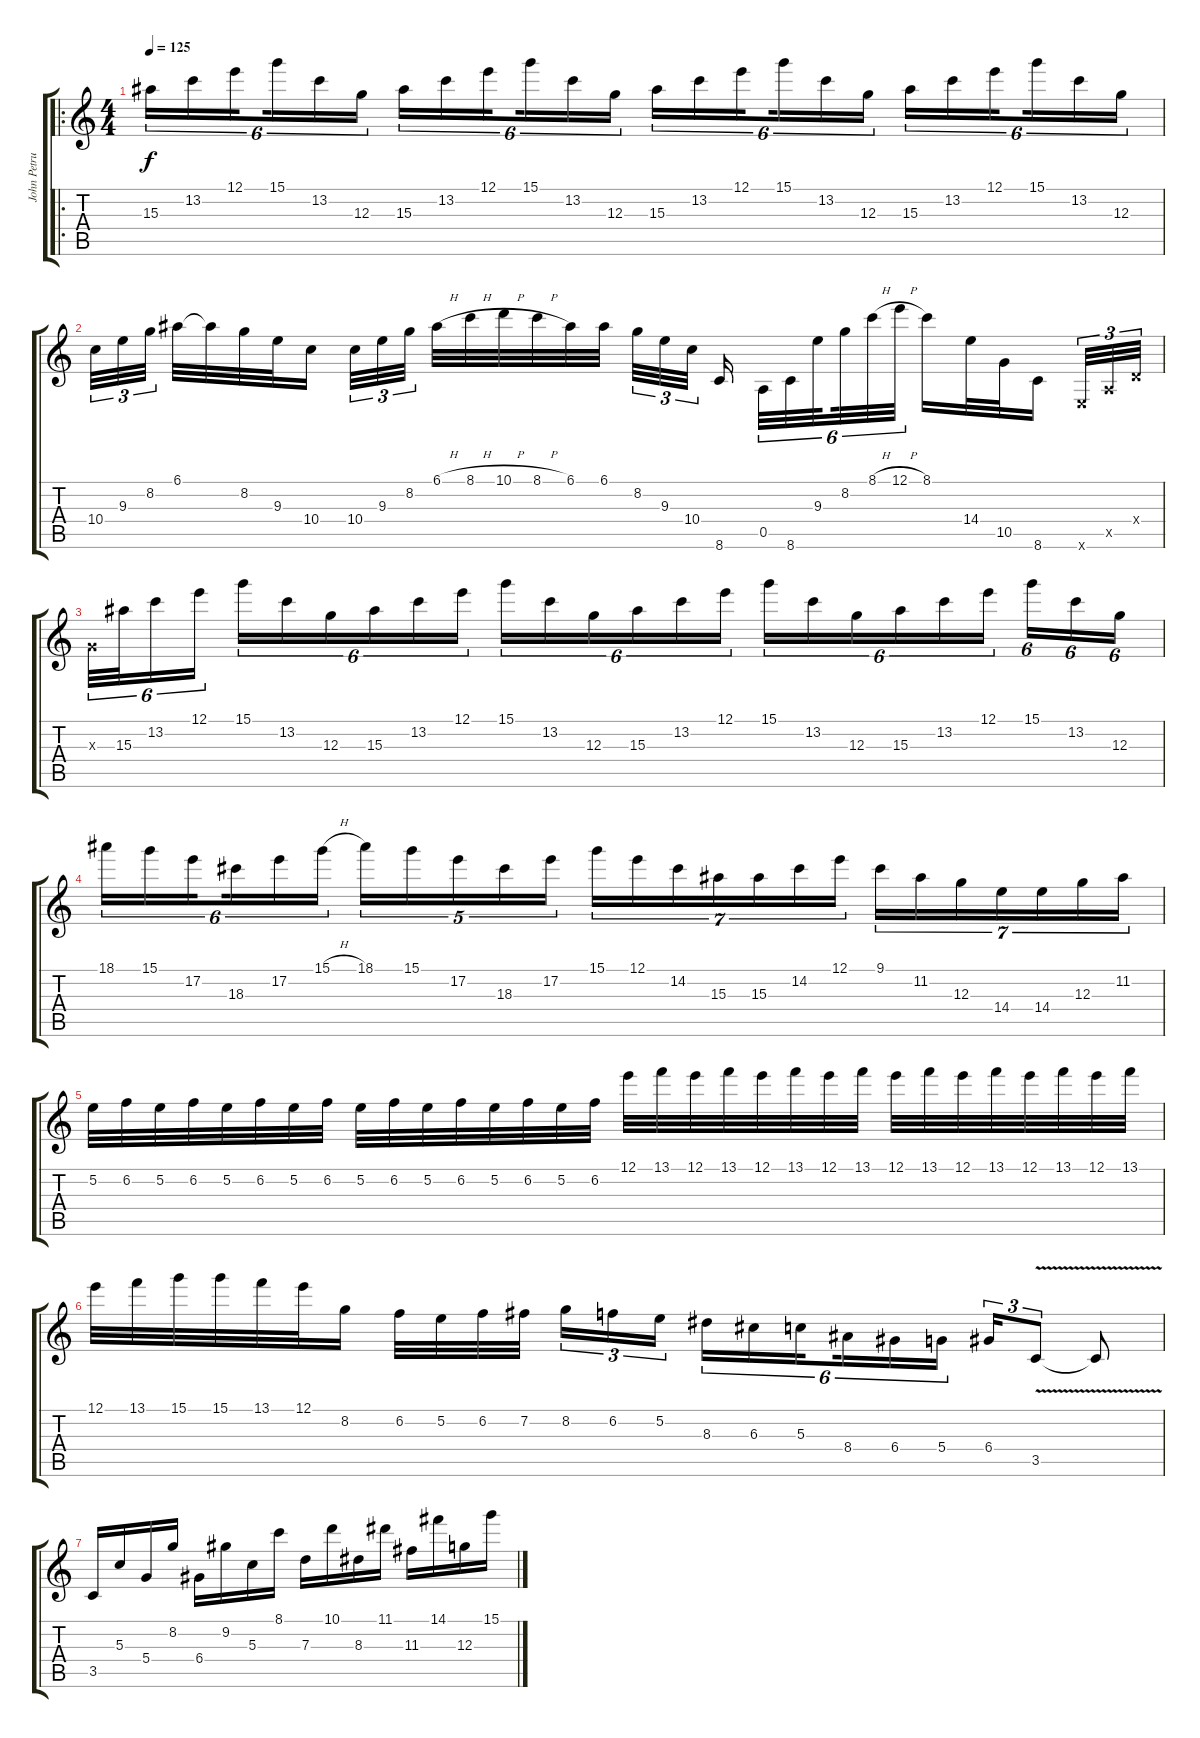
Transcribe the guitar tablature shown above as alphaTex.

\track ("John Petrucci" "John Petru") {instrument overdrivenguitar}
\staff {score tabs}
\tuning (E4 B3 G3 D3 A2 E2) {hide}
\ro
\ts (4 4)
\tempo 125
\clef g2
\ks c
15.3.16{tu (6 4) dy f balance 8} 13.2.16{tu (6 4)} 12.1.16{tu (6 4) beam splitsecondary} 15.1.16{tu (6 4)} 13.2.16{tu (6 4)} 12.3.16{tu (6 4)} 15.3.16{tu (6 4)} 13.2.16{tu (6 4)} 12.1.16{tu (6 4) beam splitsecondary} 15.1.16{tu (6 4)} 13.2.16{tu (6 4)} 12.3.16{tu (6 4)} 15.3.16{tu (6 4)} 13.2.16{tu (6 4)} 12.1.16{tu (6 4) beam splitsecondary} 15.1.16{tu (6 4)} 13.2.16{tu (6 4)} 12.3.16{tu (6 4)} 15.3.16{tu (6 4)} 13.2.16{tu (6 4)} 12.1.16{tu (6 4) beam splitsecondary} 15.1.16{tu (6 4)} 13.2.16{tu (6 4)} 12.3.16{tu (6 4)} |
10.4.32{tu (3 2)} 9.3.32{tu (3 2)} 8.2.32{tu (3 2) beam splitsecondary} 6.1.32 6.1{t}.32 8.2.32 9.3.32 10.4.16 10.4.32{tu (3 2)} 9.3.32{tu (3 2)} 8.2.32{tu (3 2) beam splitsecondary} 6.1{h}.32 8.1{h}.32 10.1{h}.32 8.1{h}.32 6.1.32 6.1.32 8.2.32{tu (3 2)} 9.3.32{tu (3 2)} 10.4.32{tu (3 2) beam splitsecondary} 8.6.16{beam splitsecondary} 0.5.32{tu (6 4)} 8.6.32{tu (6 4)} 9.3.32{tu (6 4) beam splitsecondary} 8.2.32{tu (6 4)} 8.1{h}.32{tu (6 4)} 12.1{h}.32{tu (6 4)} 8.1.16 14.4.32 10.5.32 8.6.16{beam splitsecondary} 0.6{x}.32{tu (3 2)} 0.5{x}.32{tu (3 2)} 0.4{x}.32{tu (3 2)} |
0.3{x}.32{tu (6 4)} 15.3.32{tu (6 4)} 13.2.16{tu (6 4)} 12.1.16{tu (6 4) beam splitsecondary} 15.1.16{tu (6 4)} 13.2.16{tu (6 4)} 12.3.16{tu (6 4)} 15.3.16{tu (6 4)} 13.2.16{tu (6 4)} 12.1.16{tu (6 4) beam splitsecondary} 15.1.16{tu (6 4)} 13.2.16{tu (6 4)} 12.3.16{tu (6 4)} 15.3.16{tu (6 4)} 13.2.16{tu (6 4)} 12.1.16{tu (6 4) beam splitsecondary} 15.1.16{tu (6 4)} 13.2.16{tu (6 4)} 12.3.16{tu (6 4)} 15.3.16{tu (6 4)} 13.2.16{tu (6 4)} 12.1.16{tu (6 4) beam splitsecondary} 15.1.16{tu (6 4)} 13.2.16{tu (6 4)} 12.3.16{tu (6 4)} |
18.1.16{tu (6 4)} 15.1.16{tu (6 4)} 17.2.16{tu (6 4) beam splitsecondary} 18.3.16{tu (6 4)} 17.2.16{tu (6 4)} 15.1{h}.16{tu (6 4)} 18.1.16{tu (5 4)} 15.1.16{tu (5 4)} 17.2.16{tu (5 4)} 18.3.16{tu (5 4)} 17.2.16{tu (5 4)} 15.1.16{tu (7 4)} 12.1.16{tu (7 4)} 14.2.16{tu (7 4)} 15.3.16{tu (7 4)} 15.3.16{tu (7 4)} 14.2.16{tu (7 4)} 12.1.16{tu (7 4)} 9.1.16{tu (7 4)} 11.2.16{tu (7 4)} 12.3.16{tu (7 4)} 14.4.16{tu (7 4)} 14.4.16{tu (7 4)} 12.3.16{tu (7 4)} 11.2.16{tu (7 4)} |
5.2.32 6.2.32 5.2.32 6.2.32 5.2.32 6.2.32 5.2.32 6.2.32 5.2.32 6.2.32 5.2.32 6.2.32 5.2.32 6.2.32 5.2.32 6.2.32 12.1.32 13.1.32 12.1.32 13.1.32 12.1.32 13.1.32 12.1.32 13.1.32 12.1.32 13.1.32 12.1.32 13.1.32 12.1.32 13.1.32 12.1.32 13.1.32 |
12.1.32 13.1.32 15.1.32 15.1.32 13.1.32 12.1.32 8.2.16 6.2.32 5.2.32 6.2.32 7.2.32{beam splitsecondary} 8.2.16{tu (3 2)} 6.2.16{tu (3 2)} 5.2.16{tu (3 2)} 8.3.16{tu (6 4)} 6.3.16{tu (6 4)} 5.3.16{tu (6 4) beam splitsecondary} 8.4.16{tu (6 4)} 6.4.16{tu (6 4)} 5.4.16{tu (6 4)} 6.4.16{tu (3 2)} 3.5{v}.8{tu (3 2)} 3.5{t}.8 |
3.5.16 5.3.16 5.4.16 8.2.16 6.4.16 9.2.16 5.3.16 8.1.16 7.3.16 10.1.16 8.3.16 11.1.16 11.3.16 14.1.16 12.3.16 15.1.16
